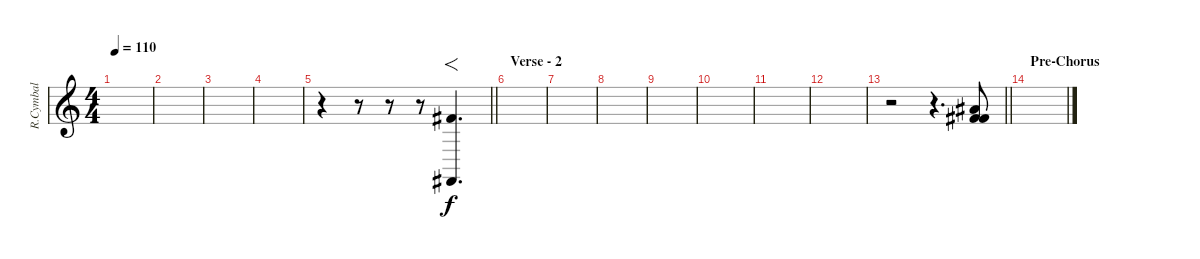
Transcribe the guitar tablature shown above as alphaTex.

\track ("R.Cymbal" "R.Cymbal") {instrument reversecymbal}
\staff {score}
\tuning (E4 B3 G3 D3 A2 E2) {hide}
\ts (4 4)
\tempo 110
\clef g2
\ks c
|
|
|
|
\barLineRight lightlight
r.4 r.8 r.8 r.8 (2.1 2.6).4{f d} |
\section ("" "Verse - 2")
|
|
|
|
|
|
|
\barLineRight lightlight
r.2 r.4{d} (2.1 11.2 11.3).8 |
\section ("" "Pre-Chorus")
